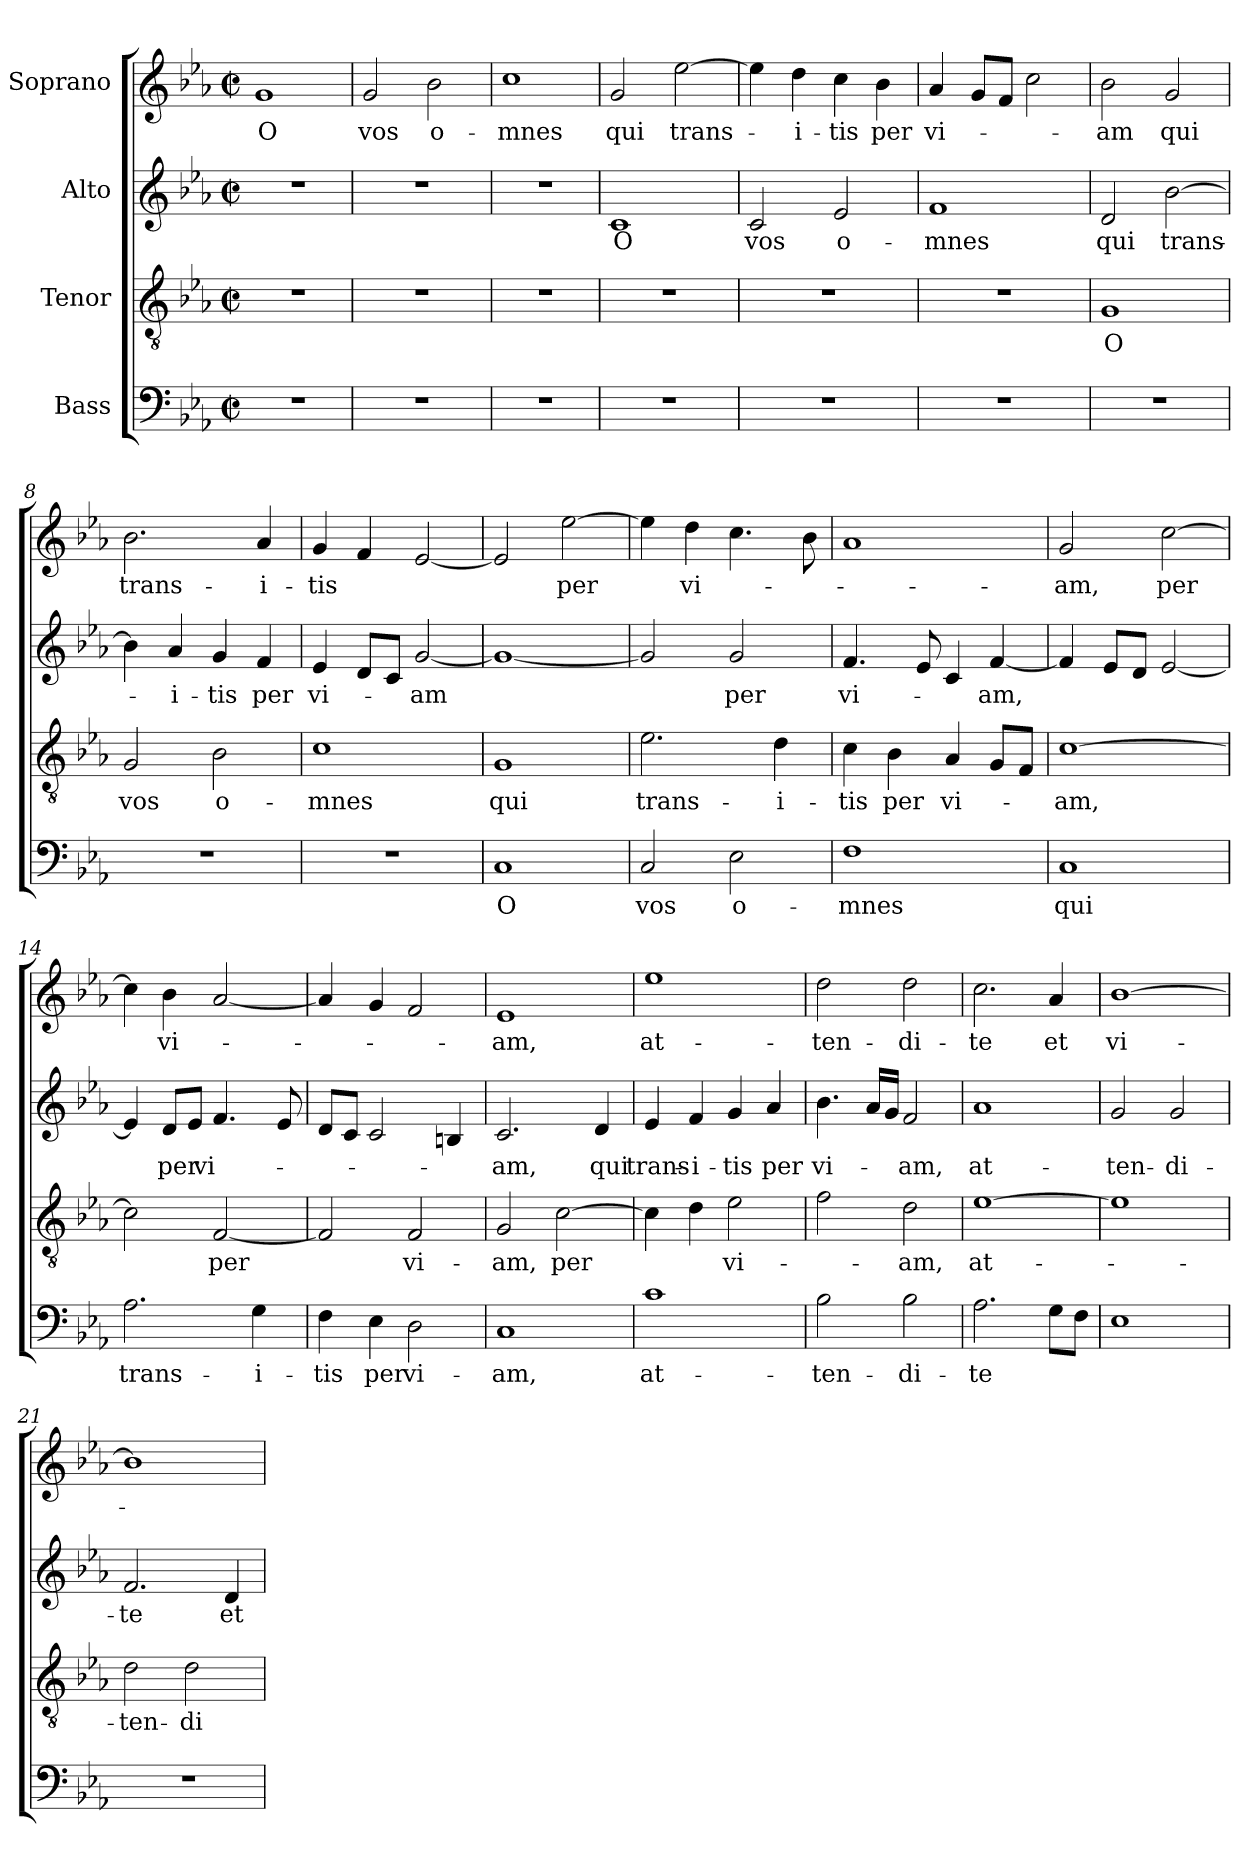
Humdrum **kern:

**kern	**text	**kern	**text	**kern	**text	**kern	**text
*part4	*part4	*part3	*part3	*part2	*part2	*part1	*part1
*staff4	*staff4	*staff3	*staff3	*staff2	*staff2	*staff1	*staff1
*I"Bass	*	*I"Tenor	*	*I"Alto	*	*I"Soprano	*
*clefF4	*	*clefGv2	*	*clefG2	*	*clefG2	*
*k[b-e-a-]	*	*k[b-e-a-]	*	*k[b-e-a-]	*	*k[b-e-a-]	*
*E-:	*	*E-:	*	*E-:	*	*E-:	*
*M2/2	*	*M2/2	*	*M2/2	*	*M2/2	*
*met(c|)	*	*met(c|)	*	*met(c|)	*	*met(c|)	*
=1	=1	=1	=1	=1	=1	=1	=1
1r	.	1r	.	1r	.	1g	O
=2	=2	=2	=2	=2	=2	=2	=2
1r	.	1r	.	1r	.	2g/	vos
.	.	.	.	.	.	2b-\	o-
=3	=3	=3	=3	=3	=3	=3	=3
1r	.	1r	.	1r	.	1cc	-mnes
=4	=4	=4	=4	=4	=4	=4	=4
1r	.	1r	.	1c	O	2g/	qui
.	.	.	.	.	.	[2ee-\	trans-
=5	=5	=5	=5	=5	=5	=5	=5
1r	.	1r	.	2c/	vos	4ee-\]	.
.	.	.	.	.	.	4dd\	-i-
.	.	.	.	2e-/	o-	4cc\	-tis
.	.	.	.	.	.	4b-\	per
=6	=6	=6	=6	=6	=6	=6	=6
1r	.	1r	.	1f	-mnes	4a-/	vi-
.	.	.	.	.	.	8g/L	.
.	.	.	.	.	.	8f/J	.
.	.	.	.	.	.	2cc\	.
!!LO:LB:g=z
=7	=7	=7	=7	=7	=7	=7	=7
1r	.	1G	O	2d/	qui	2b-\	-am
.	.	.	.	[2b-\	trans-	2g/	qui
=8	=8	=8	=8	=8	=8	=8	=8
1r	.	2G/	vos	4b-\]	.	2.b-\	trans-
.	.	.	.	4a-/	-i-	.	.
.	.	2B-\	o-	4g/	-tis	.	.
.	.	.	.	4f/	per	4a-/	-i-
=9	=9	=9	=9	=9	=9	=9	=9
1r	.	1c	-mnes	4e-/	vi-	4g/	-tis
.	.	.	.	8d/L	.	4f/	.
.	.	.	.	8c/J	.	.	.
.	.	.	.	[2g/	-am	[2e-/	.
=10	=10	=10	=10	=10	=10	=10	=10
1C	O	1G	qui	1g_	.	2e-/]	.
.	.	.	.	.	.	[2ee-\	per
=11	=11	=11	=11	=11	=11	=11	=11
2C/	vos	2.e-\	trans-	2g/]	.	4ee-\]	.
.	.	.	.	.	.	4dd\	vi-
2E-\	o-	.	.	2g/	per	4.cc\	.
.	.	4d\	-i-	.	.	.	.
.	.	.	.	.	.	8b-\	.
=12	=12	=12	=12	=12	=12	=12	=12
1F	-mnes	4c\	-tis	4.f/	vi-	1a-	.
.	.	4B-\	per	.	.	.	.
.	.	.	.	8e-/	.	.	.
.	.	4A-/	vi-	4c/	.	.	.
.	.	8G/L	.	[4f/	-am,	.	.
.	.	8F/J	.	.	.	.	.
!!LO:LB:g=z
=13	=13	=13	=13	=13	=13	=13	=13
1C	qui	[1c	-am,	4f/]	.	2g/	-am,
.	.	.	.	8e-/L	.	.	.
.	.	.	.	8d/J	.	.	.
.	.	.	.	[2e-/	.	[2cc\	per
=14	=14	=14	=14	=14	=14	=14	=14
2.A-\	trans-	2c\]	.	4e-/]	.	4cc\]	.
.	.	.	.	8d/L	per	4b-\	vi-
.	.	.	.	8e-/J	.	.	.
.	.	[2F/	per	4.f/	vi-	[2a-/	.
4G\	-i-	.	.	.	.	.	.
.	.	.	.	8e-/	.	.	.
=15	=15	=15	=15	=15	=15	=15	=15
4F\	-tis	2F/]	.	8d/L	.	4a-/]	.
.	.	.	.	8c/J	.	.	.
4E-\	per	.	.	2c/	.	4g/	.
2D\	vi-	2F/	vi-	.	.	2f/	.
.	.	.	.	4Bn/	.	.	.
=16	=16	=16	=16	=16	=16	=16	=16
1C	-am,	2G/	-am,	2.c/	-am,	1e-	-am,
.	.	[2c\	per	.	.	.	.
.	.	.	.	4d/	qui	.	.
=17	=17	=17	=17	=17	=17	=17	=17
1c	at-	4c\]	.	4e-/	trans-	1ee-	at-
.	.	4d\	.	4f/	-i-	.	.
.	.	2e-\	vi-	4g/	-tis	.	.
.	.	.	.	4a-/	per	.	.
!!LO:PB:g=z
=18	=18	=18	=18	=18	=18	=18	=18
2B-\	-ten-	2f\	.	4.b-\	vi-	2dd\	-ten-
.	.	.	.	16a-/LL	.	.	.
.	.	.	.	16g/JJ	.	.	.
2B-\	-di-	2d\	-am,	2f/	-am,	2dd\	-di-
=19	=19	=19	=19	=19	=19	=19	=19
2.A-\	-te	[1e-	at-	1a-	at-	2.cc\	-te
8G\L	.	.	.	.	.	4a-/	et
8F\J	.	.	.	.	.	.	.
=20	=20	=20	=20	=20	=20	=20	=20
1E-	.	1e-]	.	2g/	-ten-	[1b-	vi-
.	.	.	.	2g/	-di-	.	.
=21	=21	=21	=21	=21	=21	=21	=21
1r	.	2d\	-ten-	2.f/	-te	1b-]	.
.	.	2d\	-di-	.	.	.	.
.	.	.	.	4d/	et	.	.
=	=	=	=	=	=	=	=
*-	*-	*-	*-	*-	*-	*-	*-
